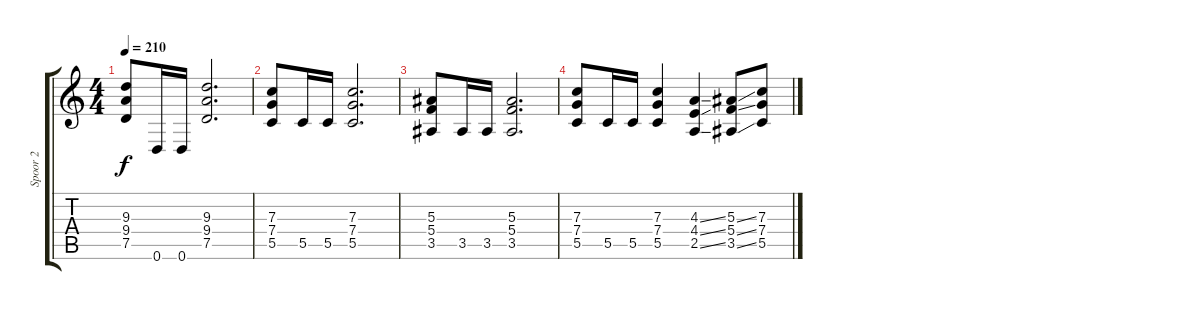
\track ("Spoor 2" "Spoor 2") {instrument distortionguitar}
\staff {score tabs}
\tuning (D4 A3 F3 C3 G2 D2) {hide}
\ts (4 4)
\tempo 210
\clef g2
\ks c
(9.3 9.4 7.5).8{dy f} 0.6.16 0.6.16 (9.3 9.4 7.5).2{d} |
(7.3 7.4 5.5).8 5.5.16 5.5.16 (7.3 7.4 5.5).2{d} |
(5.3 5.4 3.5).8 3.5.16 3.5.16 (5.3 5.4 3.5).2{d} |
(7.3 7.4 5.5).8 5.5.16 5.5.16 (7.3 7.4 5.5).4 (4.3{ss} 4.4{ss} 2.5{ss}).4 (5.3{ss} 5.4{ss} 3.5{ss}).8 (7.3 7.4 5.5).8
